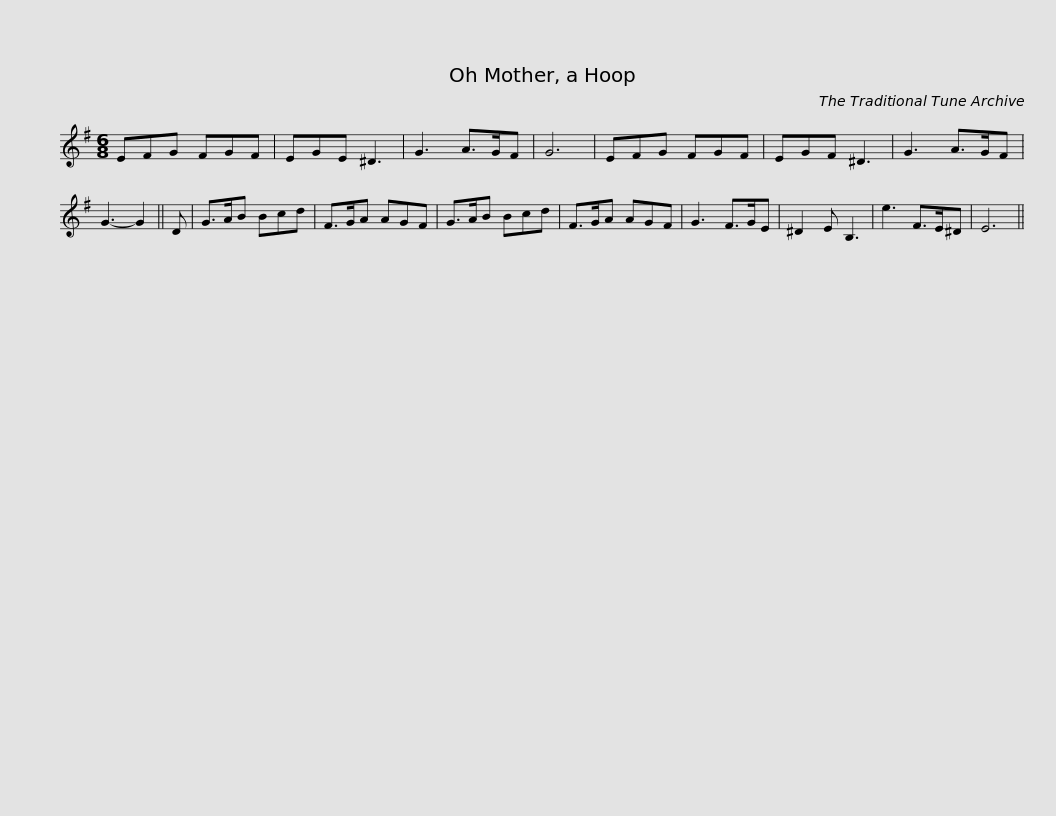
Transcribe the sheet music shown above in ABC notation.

X:1
L:1/8
M:6/8
I:linebreak $
K:Emin
V:1 treble
V:1
 EFG FGF | EGE ^D3 | G3 A>GF | G6 | EFG FGF | %5
 EGF ^D3 | G3 A>GF | G3- G2 || D |$ G>AB Bcd | %10
 F>GA AGF | G>AB Bcd | F>GA AGF | G3 F>GE | ^D2 E B,3 | %15
 e3 F>E^D | E6 || %17
